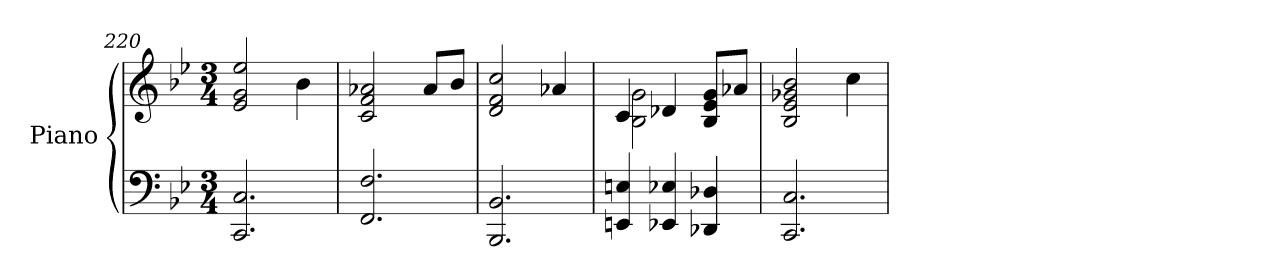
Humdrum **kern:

**kern	**kern
*part1	*part1
*staff2	*staff1
*I"Piano	*
*I'Pno.	*
*clefF4	*clefG2
*k[b-e-]	*k[b-e-]
*M3/4	*M3/4
=220	=220
2.CC/ 2.C/	2e-/ 2g/ 2ee-/
.	4b-\
=221	=221
2.FF/ 2.F/	2c/ 2f/ 2a-X/
.	8a-/L
.	8b-/J
=222	=222
2.BBB-/ 2.BB-/	2d/ 2f/ 2cc/
.	4a-X/
!!LO:LB:g=z
=223	=223
*	*^
4EEn/ 4En/	4c/	2B-\ 2g\
4EE-X/ 4E-X/	4d-X/	.
4DD-X/ 4D-X/	8B-/ 8e-/ 8g/L	4ryy
.	8a-X/J	.
*	*v	*v
=224	=224
2.CC/ 2.C/	2B-/ 2e-/ 2g-X/ 2b-/
.	4cc\
=	=
*-	*-
